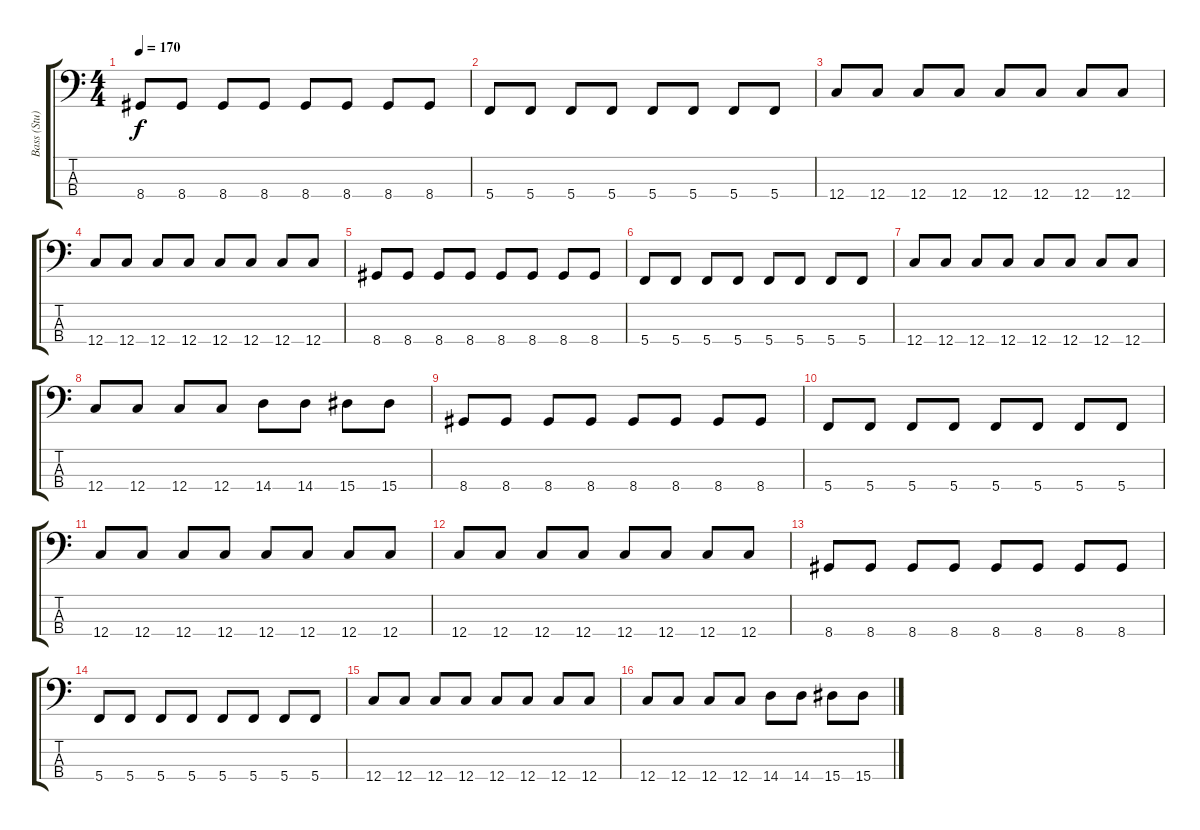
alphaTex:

\track ("Bass (Stu)" "Bass (Stu)") {instrument electricbassfinger}
\staff {score tabs}
\tuning (F2 C2 G1 C1) {hide}
\ts (4 4)
\tempo 170
\clef f4
\ks c
8.4.8{dy f} 8.4.8 8.4.8 8.4.8 8.4.8 8.4.8 8.4.8 8.4.8 |
5.4.8 5.4.8 5.4.8 5.4.8 5.4.8 5.4.8 5.4.8 5.4.8 |
12.4.8 12.4.8 12.4.8 12.4.8 12.4.8 12.4.8 12.4.8 12.4.8 |
12.4.8 12.4.8 12.4.8 12.4.8 12.4.8 12.4.8 12.4.8 12.4.8 |
8.4.8 8.4.8 8.4.8 8.4.8 8.4.8 8.4.8 8.4.8 8.4.8 |
5.4.8 5.4.8 5.4.8 5.4.8 5.4.8 5.4.8 5.4.8 5.4.8 |
12.4.8 12.4.8 12.4.8 12.4.8 12.4.8 12.4.8 12.4.8 12.4.8 |
12.4.8 12.4.8 12.4.8 12.4.8 14.4.8 14.4.8 15.4.8 15.4.8 |
8.4.8 8.4.8 8.4.8 8.4.8 8.4.8 8.4.8 8.4.8 8.4.8 |
5.4.8 5.4.8 5.4.8 5.4.8 5.4.8 5.4.8 5.4.8 5.4.8 |
12.4.8 12.4.8 12.4.8 12.4.8 12.4.8 12.4.8 12.4.8 12.4.8 |
12.4.8 12.4.8 12.4.8 12.4.8 12.4.8 12.4.8 12.4.8 12.4.8 |
8.4.8 8.4.8 8.4.8 8.4.8 8.4.8 8.4.8 8.4.8 8.4.8 |
5.4.8 5.4.8 5.4.8 5.4.8 5.4.8 5.4.8 5.4.8 5.4.8 |
12.4.8 12.4.8 12.4.8 12.4.8 12.4.8 12.4.8 12.4.8 12.4.8 |
12.4.8 12.4.8 12.4.8 12.4.8 14.4.8 14.4.8 15.4.8 15.4.8
